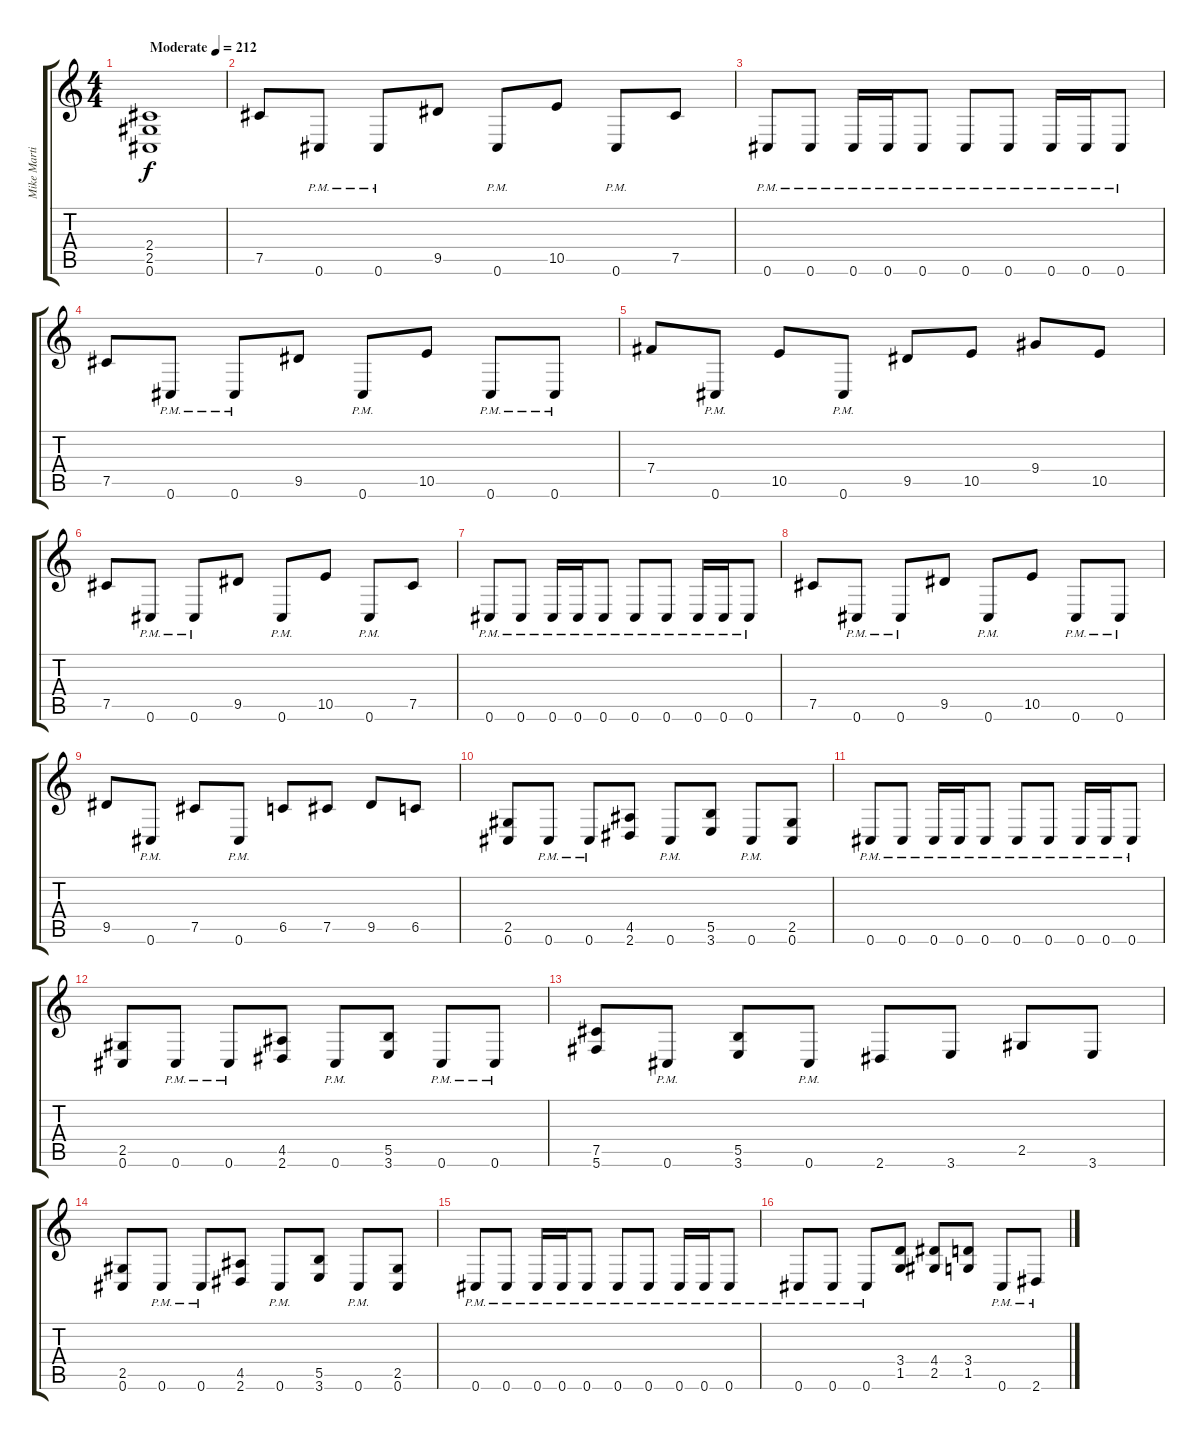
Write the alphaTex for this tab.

\track ("Mike Martin" "Mike Marti") {instrument overdrivenguitar}
\staff {score tabs}
\tuning (Db4 Ab3 E3 B2 Gb2 Db2) {hide}
\ts (4 4)
\tempo (212 "Moderate")
\clef g2
\ks c
(2.4 2.5 0.6).1{dy f instrument overdrivenguitar} |
7.5.8 0.6{pm}.8 0.6{pm}.8 9.5.8 0.6{pm}.8 10.5.8 0.6{pm}.8 7.5.8 |
0.6{pm}.8 0.6{pm}.8 0.6{pm}.16 0.6{pm}.16 0.6{pm}.8 0.6{pm}.8 0.6{pm}.8 0.6{pm}.16 0.6{pm}.16 0.6{pm}.8 |
7.5.8 0.6{pm}.8 0.6{pm}.8 9.5.8 0.6{pm}.8 10.5.8 0.6{pm}.8 0.6{pm}.8 |
7.4.8 0.6{pm}.8 10.5.8 0.6{pm}.8 9.5.8 10.5.8 9.4.8 10.5.8 |
7.5.8 0.6{pm}.8 0.6{pm}.8 9.5.8 0.6{pm}.8 10.5.8 0.6{pm}.8 7.5.8 |
0.6{pm}.8 0.6{pm}.8 0.6{pm}.16 0.6{pm}.16 0.6{pm}.8 0.6{pm}.8 0.6{pm}.8 0.6{pm}.16 0.6{pm}.16 0.6{pm}.8 |
7.5.8 0.6{pm}.8 0.6{pm}.8 9.5.8 0.6{pm}.8 10.5.8 0.6{pm}.8 0.6{pm}.8 |
9.5.8 0.6{pm}.8 7.5.8 0.6{pm}.8 6.5.8 7.5.8 9.5.8 6.5.8 |
(2.5 0.6).8 0.6{pm}.8 0.6{pm}.8 (4.5 2.6).8 0.6{pm}.8 (5.5 3.6).8 0.6{pm}.8 (2.5 0.6).8 |
0.6{pm}.8 0.6{pm}.8 0.6{pm}.16 0.6{pm}.16 0.6{pm}.8 0.6{pm}.8 0.6{pm}.8 0.6{pm}.16 0.6{pm}.16 0.6{pm}.8 |
(2.5 0.6).8 0.6{pm}.8 0.6{pm}.8 (4.5 2.6).8 0.6{pm}.8 (5.5 3.6).8 0.6{pm}.8 0.6{pm}.8 |
(7.5 5.6).8 0.6{pm}.8 (5.5 3.6).8 0.6{pm}.8 2.6.8 3.6.8 2.5.8 3.6.8 |
(2.5 0.6).8 0.6{pm}.8 0.6{pm}.8 (4.5 2.6).8 0.6{pm}.8 (5.5 3.6).8 0.6{pm}.8 (2.5 0.6).8 |
0.6{pm}.8 0.6{pm}.8 0.6{pm}.16 0.6{pm}.16 0.6{pm}.8 0.6{pm}.8 0.6{pm}.8 0.6{pm}.16 0.6{pm}.16 0.6{pm}.8 |
0.6{pm}.8 0.6{pm}.8 0.6{pm}.8 (3.4 1.5).8 (4.4 2.5).8 (3.4 1.5).8 0.6{pm}.8 2.6{pm}.8
